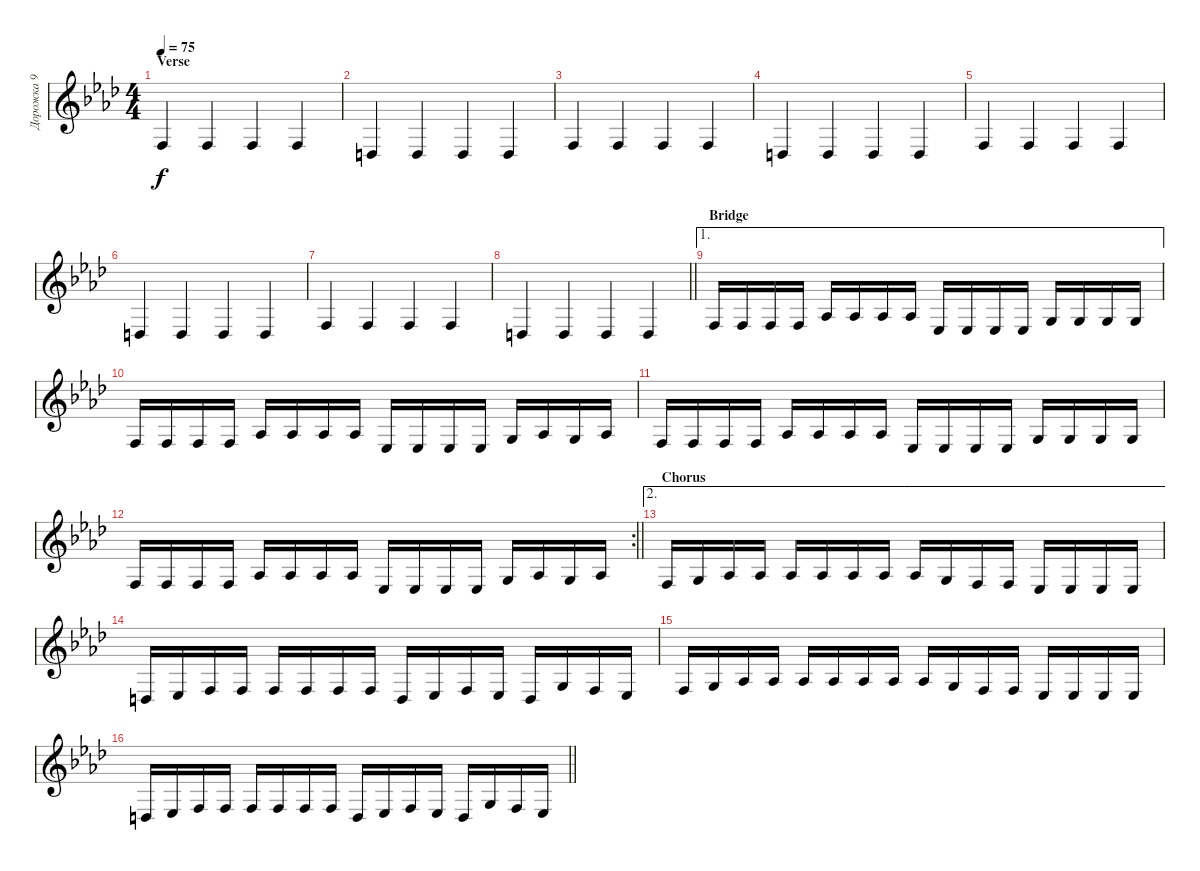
\track ("Дорожка 9" "Дорожка 9") {instrument electricbassfinger}
\staff {score}
\tuning (E4 B3 G3 D3 A2 D2) {hide}
\ts (4 4)
\section ("" "Verse")
\tempo 75
\clef g2
\ks fminor
3.6.4{dy f} 3.6.4 3.6.4 3.6.4 |
0.6.4 0.6.4 0.6.4 0.6.4 |
3.6.4 3.6.4 3.6.4 3.6.4 |
0.6.4 0.6.4 0.6.4 0.6.4 |
3.6.4 3.6.4 3.6.4 3.6.4 |
0.6.4 0.6.4 0.6.4 0.6.4 |
3.6.4 3.6.4 3.6.4 3.6.4 |
\barLineRight lightlight
0.6.4 0.6.4 0.6.4 0.6.4 |
\ae 1
\section ("" "Bridge")
3.6.16 3.6.16 3.6.16 3.6.16 6.6.16 6.6.16 6.6.16 6.6.16 1.6.16 1.6.16 1.6.16 1.6.16 5.6.16 5.6.16 5.6.16 5.6.16 |
3.6.16 3.6.16 3.6.16 3.6.16 6.6.16 6.6.16 6.6.16 6.6.16 1.6.16 1.6.16 1.6.16 1.6.16 5.6.16 6.6.16 5.6.16 6.6.16 |
3.6.16 3.6.16 3.6.16 3.6.16 6.6.16 6.6.16 6.6.16 6.6.16 1.6.16 1.6.16 1.6.16 1.6.16 5.6.16 5.6.16 5.6.16 5.6.16 |
\rc 2
\barLineRight lightlight
3.6.16 3.6.16 3.6.16 3.6.16 6.6.16 6.6.16 6.6.16 6.6.16 1.6.16 1.6.16 1.6.16 1.6.16 5.6.16 6.6.16 5.6.16 6.6.16 |
\ae 2
\section ("" "Chorus")
3.6.16 5.6.16 6.6.16 6.6.16 6.6.16 6.6.16 6.6.16 6.6.16 6.6.16 5.6.16 3.6.16 3.6.16 1.6.16 1.6.16 1.6.16 1.6.16 |
0.6.16 1.6.16 3.6.16 3.6.16 3.6.16 3.6.16 3.6.16 3.6.16 0.6.16 1.6.16 3.6.16 1.6.16 0.6.16 5.6.16 3.6.16 1.6.16 |
3.6.16 5.6.16 6.6.16 6.6.16 6.6.16 6.6.16 6.6.16 6.6.16 6.6.16 5.6.16 3.6.16 3.6.16 1.6.16 1.6.16 1.6.16 1.6.16 |
\barLineRight lightlight
0.6.16 1.6.16 3.6.16 3.6.16 3.6.16 3.6.16 3.6.16 3.6.16 0.6.16 1.6.16 3.6.16 1.6.16 0.6.16 5.6.16 3.6.16 1.6.16
